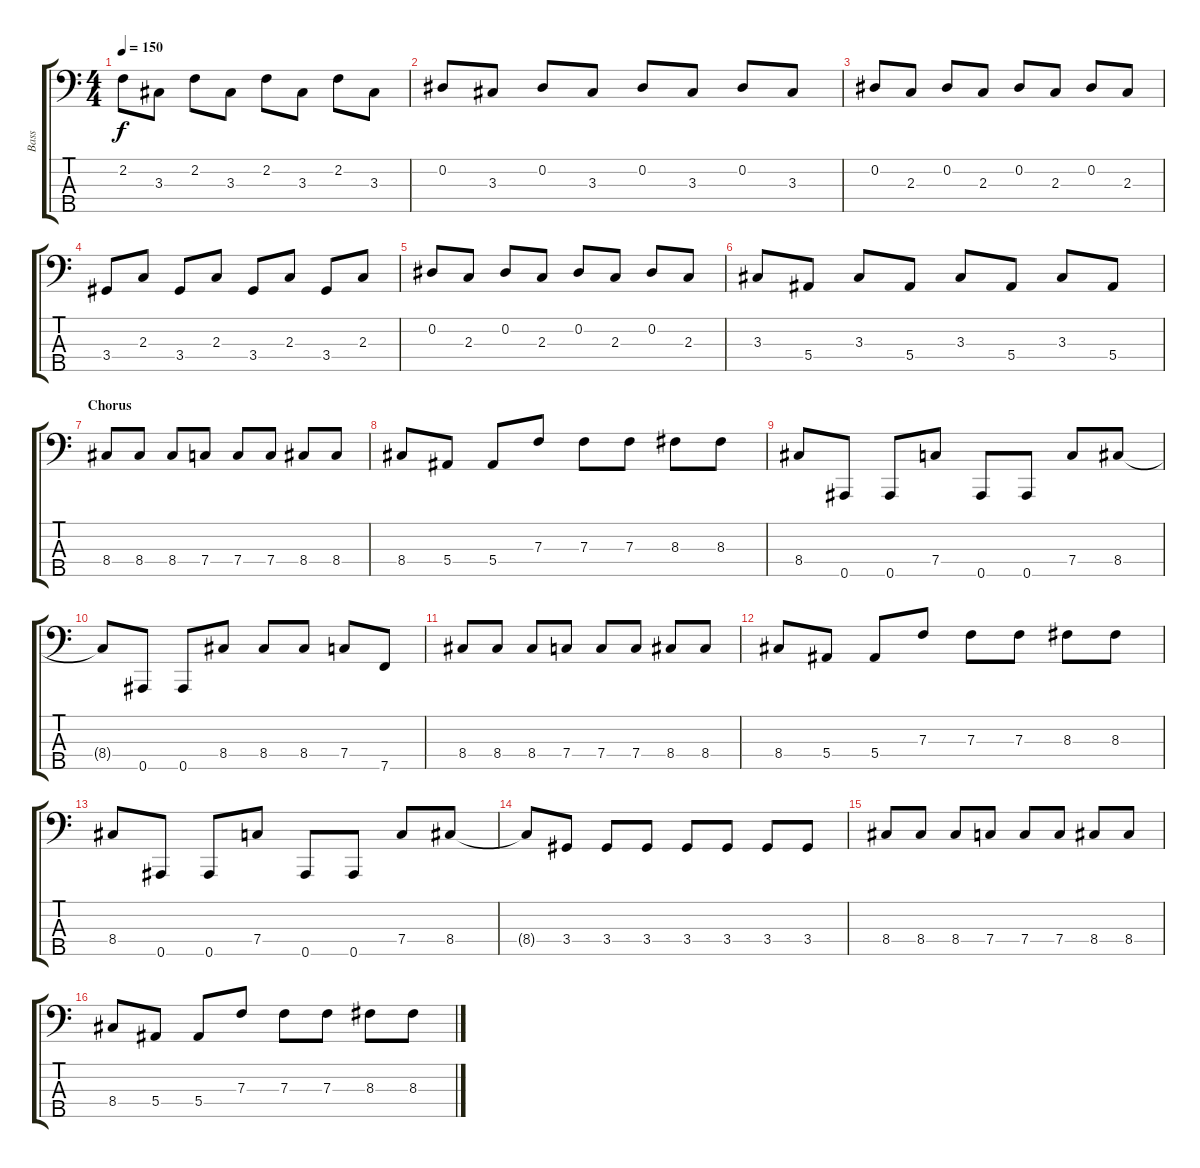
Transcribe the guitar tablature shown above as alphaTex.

\track ("Bass" "Bass") {instrument electricbassfinger}
\staff {score tabs}
\tuning (Ab2 Eb2 Bb1 F1 Bb0) {hide}
\ts (4 4)
\tempo 150
\clef f4
\ks c
2.2.8{dy f} 3.3.8 2.2.8 3.3.8 2.2.8 3.3.8 2.2.8 3.3.8 |
0.2.8 3.3.8 0.2.8 3.3.8 0.2.8 3.3.8 0.2.8 3.3.8 |
0.2.8 2.3.8 0.2.8 2.3.8 0.2.8 2.3.8 0.2.8 2.3.8 |
3.4.8 2.3.8 3.4.8 2.3.8 3.4.8 2.3.8 3.4.8 2.3.8 |
0.2.8 2.3.8 0.2.8 2.3.8 0.2.8 2.3.8 0.2.8 2.3.8 |
3.3.8 5.4.8 3.3.8 5.4.8 3.3.8 5.4.8 3.3.8 5.4.8 |
\section ("" "Chorus")
8.4.8 8.4.8 8.4.8 7.4.8 7.4.8 7.4.8 8.4.8 8.4.8 |
8.4.8 5.4.8 5.4.8 7.3.8 7.3.8 7.3.8 8.3.8 8.3.8 |
8.4.8 0.5.8 0.5.8 7.4.8 0.5.8 0.5.8 7.4.8 8.4.8 |
8.4{t}.8 0.5.8 0.5.8 8.4.8 8.4.8 8.4.8 7.4.8 7.5.8 |
8.4.8 8.4.8 8.4.8 7.4.8 7.4.8 7.4.8 8.4.8 8.4.8 |
8.4.8 5.4.8 5.4.8 7.3.8 7.3.8 7.3.8 8.3.8 8.3.8 |
8.4.8 0.5.8 0.5.8 7.4.8 0.5.8 0.5.8 7.4.8 8.4.8 |
8.4{t}.8 3.4.8 3.4.8 3.4.8 3.4.8 3.4.8 3.4.8 3.4.8 |
8.4.8 8.4.8 8.4.8 7.4.8 7.4.8 7.4.8 8.4.8 8.4.8 |
8.4.8 5.4.8 5.4.8 7.3.8 7.3.8 7.3.8 8.3.8 8.3.8
